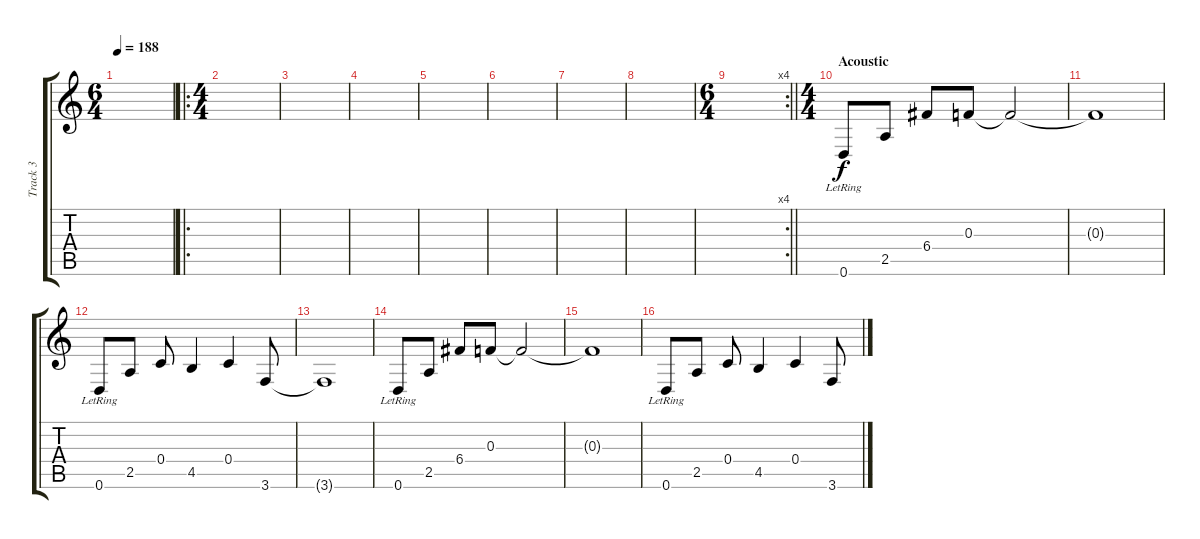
\track ("Track 3" "Track 3") {instrument acousticguitarsteel}
\staff {score tabs}
\tuning (D4 A3 F3 C3 G2 D2) {hide}
\ts (6 4)
\tempo 188
\clef g2
\ks c
|
\ro
\ts (4 4)
|
|
|
|
|
|
|
\rc 4
\ts (6 4)
\barLineRight lightlight
|
\ts (4 4)
\section ("" "Acoustic")
0.6{lr}.8 2.5.8 6.4.8 0.3.8 0.3{t}.2 |
0.3{t}.1 |
0.6{lr}.8 2.5.8 0.4.8 4.5.4 0.4.4 3.6.8 |
3.6{t}.1 |
0.6{lr}.8 2.5.8 6.4.8 0.3.8 0.3{t}.2 |
0.3{t}.1 |
0.6{lr}.8 2.5.8 0.4.8 4.5.4 0.4.4 3.6.8
